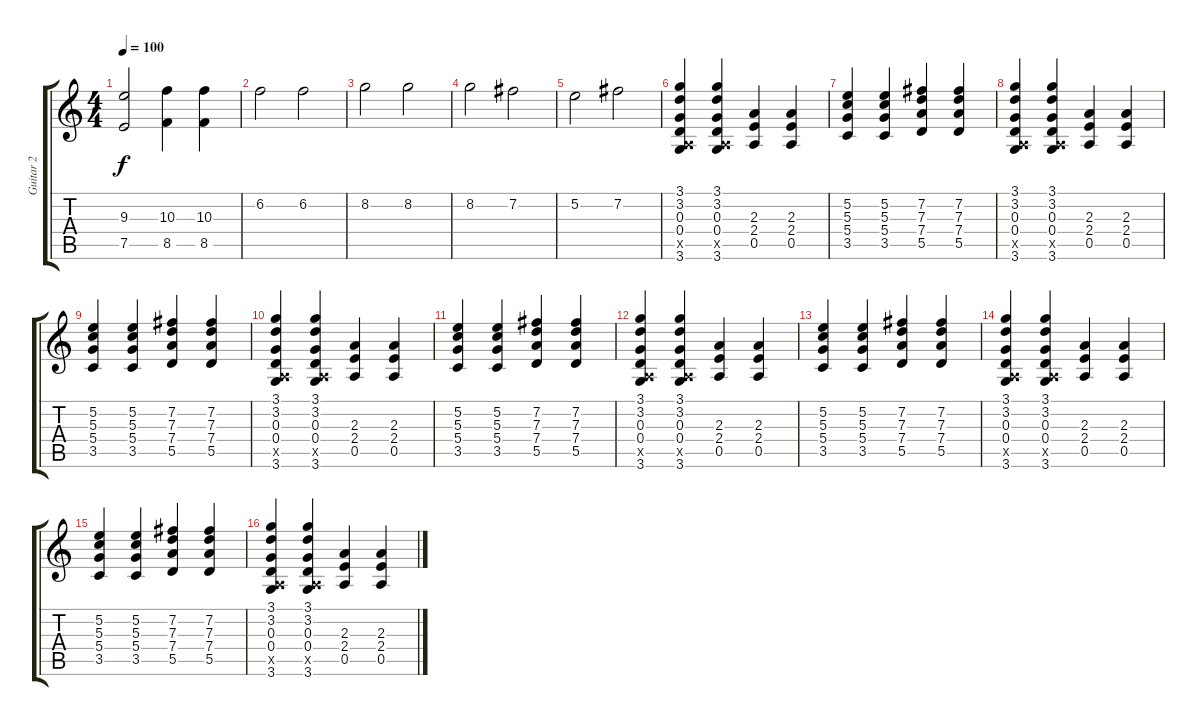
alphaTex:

\track ("Guitar 2" "Guitar 2") {instrument distortionguitar}
\staff {score tabs}
\tuning (E4 B3 G3 D3 A2 E2) {hide}
\ts (4 4)
\tempo 100
\clef g2
\ks c
(9.3 7.5).2{dy f} (10.3 8.5).4 (10.3 8.5).4 |
6.2.2 6.2.2 |
8.2.2 8.2.2 |
8.2.2 7.2.2 |
5.2.2 7.2.2 |
(3.1 3.2 0.3 0.4 0.5{x} 3.6).4 (3.1 3.2 0.3 0.4 0.5{x} 3.6).4 (2.3 2.4 0.5).4 (2.3 2.4 0.5).4 |
(5.2 5.3 5.4 3.5).4 (5.2 5.3 5.4 3.5).4 (7.2 7.3 7.4 5.5).4 (7.2 7.3 7.4 5.5).4 |
(3.1 3.2 0.3 0.4 0.5{x} 3.6).4 (3.1 3.2 0.3 0.4 0.5{x} 3.6).4 (2.3 2.4 0.5).4 (2.3 2.4 0.5).4 |
(5.2 5.3 5.4 3.5).4 (5.2 5.3 5.4 3.5).4 (7.2 7.3 7.4 5.5).4 (7.2 7.3 7.4 5.5).4 |
(3.1 3.2 0.3 0.4 0.5{x} 3.6).4 (3.1 3.2 0.3 0.4 0.5{x} 3.6).4 (2.3 2.4 0.5).4 (2.3 2.4 0.5).4 |
(5.2 5.3 5.4 3.5).4 (5.2 5.3 5.4 3.5).4 (7.2 7.3 7.4 5.5).4 (7.2 7.3 7.4 5.5).4 |
(3.1 3.2 0.3 0.4 0.5{x} 3.6).4 (3.1 3.2 0.3 0.4 0.5{x} 3.6).4 (2.3 2.4 0.5).4 (2.3 2.4 0.5).4 |
(5.2 5.3 5.4 3.5).4 (5.2 5.3 5.4 3.5).4 (7.2 7.3 7.4 5.5).4 (7.2 7.3 7.4 5.5).4 |
(3.1 3.2 0.3 0.4 0.5{x} 3.6).4 (3.1 3.2 0.3 0.4 0.5{x} 3.6).4 (2.3 2.4 0.5).4 (2.3 2.4 0.5).4 |
(5.2 5.3 5.4 3.5).4 (5.2 5.3 5.4 3.5).4 (7.2 7.3 7.4 5.5).4 (7.2 7.3 7.4 5.5).4 |
(3.1 3.2 0.3 0.4 0.5{x} 3.6).4 (3.1 3.2 0.3 0.4 0.5{x} 3.6).4 (2.3 2.4 0.5).4 (2.3 2.4 0.5).4
